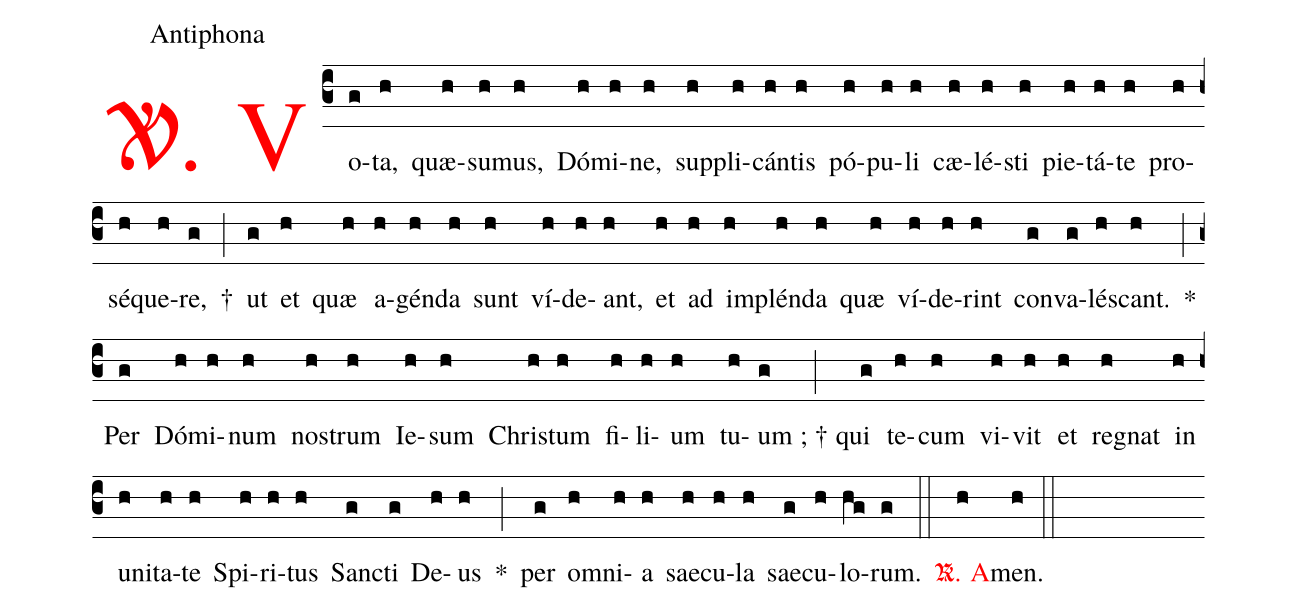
office-part: Antiphona;
%%
.(c3) <v>\textcolor{red}{\gothVbar. V}</v>o(g)ta,(h) quæ(h)su(h)mus,(h) Dó(h)mi(h)ne,(h)
sup(h)pli(h)cán(h)tis(h) pó(h)pu(h)li(h) cæ(h)lé(h)sti(h) pie(h)tá(h)te(h) pro(h)sé(h)que(h)re,(g) †(;)
ut(g) et(h) quæ(h) a(h)gén(h)da(h) sunt(h) ví(h)de(h)ant,(h)
et(h) ad(h) im(h)plén(h)da(h) quæ(h) ví(h)de(h)rint(h) con(g)va(g)lés(h)cant.(h) *(;) Per(g) Dó(h)mi(h)num(h) nos(h)trum(h) Ie(h)sum(h)
Chris(h)tum(h) fi(h)li(h)um(h) tu(h)um(g); †(;) qui(g) te(h)cum(h) vi(h)vit(h) et(h) regnat(h) in(h) uni(h)ta(h)te(h)
Spi(h)ri(h)tus(h) Sanc(g)ti(g) De(h)us(h) *(;)  per(g) om(h)ni(h)a(h) sae(h)cu(h)la(h) sae(g)cu(h)lo(hg)rum.(g)  (::) <v>\textcolor{red}{\gothRbar. A}</v>(h)men.(h) (::)
